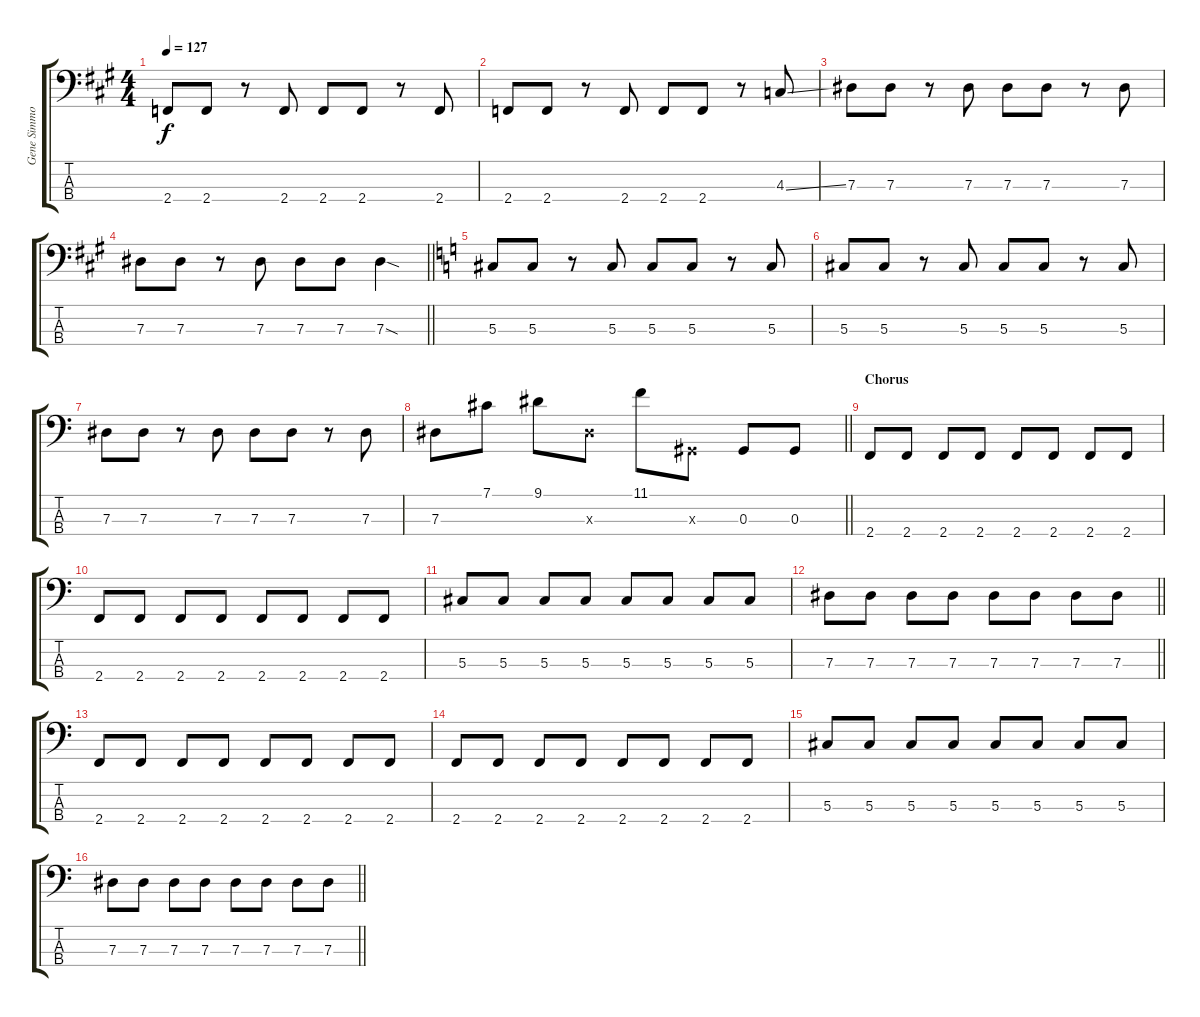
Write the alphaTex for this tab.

\track ("Gene Simmons (Bass)" "Gene Simmo") {instrument electricbasspick}
\staff {score tabs}
\tuning (Gb2 Db2 Ab1 Eb1) {hide}
\ts (4 4)
\tempo 127
\clef f4
\ks a
2.4.8{dy f} 2.4.8 r.8 2.4.8 2.4.8 2.4.8 r.8 2.4.8 |
2.4.8 2.4.8 r.8 2.4.8 2.4.8 2.4.8 r.8 4.3{ss}.8 |
7.3.8 7.3.8 r.8 7.3.8 7.3.8 7.3.8 r.8 7.3.8 |
\barLineRight lightlight
7.3.8 7.3.8 r.8 7.3.8 7.3.8 7.3.8 7.3{sod}.4 |
\ks c
5.3.8 5.3.8 r.8 5.3.8 5.3.8 5.3.8 r.8 5.3.8 |
5.3.8 5.3.8 r.8 5.3.8 5.3.8 5.3.8 r.8 5.3.8 |
7.3.8 7.3.8 r.8 7.3.8 7.3.8 7.3.8 r.8 7.3.8 |
\barLineRight lightlight
7.3.8 7.1.8 9.1.8 7.3{x}.8 11.1.8 0.3{x}.8 0.3.8 0.3.8 |
\section ("" "Chorus")
2.4.8 2.4.8 2.4.8 2.4.8 2.4.8 2.4.8 2.4.8 2.4.8 |
2.4.8 2.4.8 2.4.8 2.4.8 2.4.8 2.4.8 2.4.8 2.4.8 |
5.3.8 5.3.8 5.3.8 5.3.8 5.3.8 5.3.8 5.3.8 5.3.8 |
\barLineRight lightlight
7.3.8 7.3.8 7.3.8 7.3.8 7.3.8 7.3.8 7.3.8 7.3.8 |
2.4.8 2.4.8 2.4.8 2.4.8 2.4.8 2.4.8 2.4.8 2.4.8 |
2.4.8 2.4.8 2.4.8 2.4.8 2.4.8 2.4.8 2.4.8 2.4.8 |
5.3.8 5.3.8 5.3.8 5.3.8 5.3.8 5.3.8 5.3.8 5.3.8 |
\barLineRight lightlight
7.3.8 7.3.8 7.3.8 7.3.8 7.3.8 7.3.8 7.3.8 7.3.8
